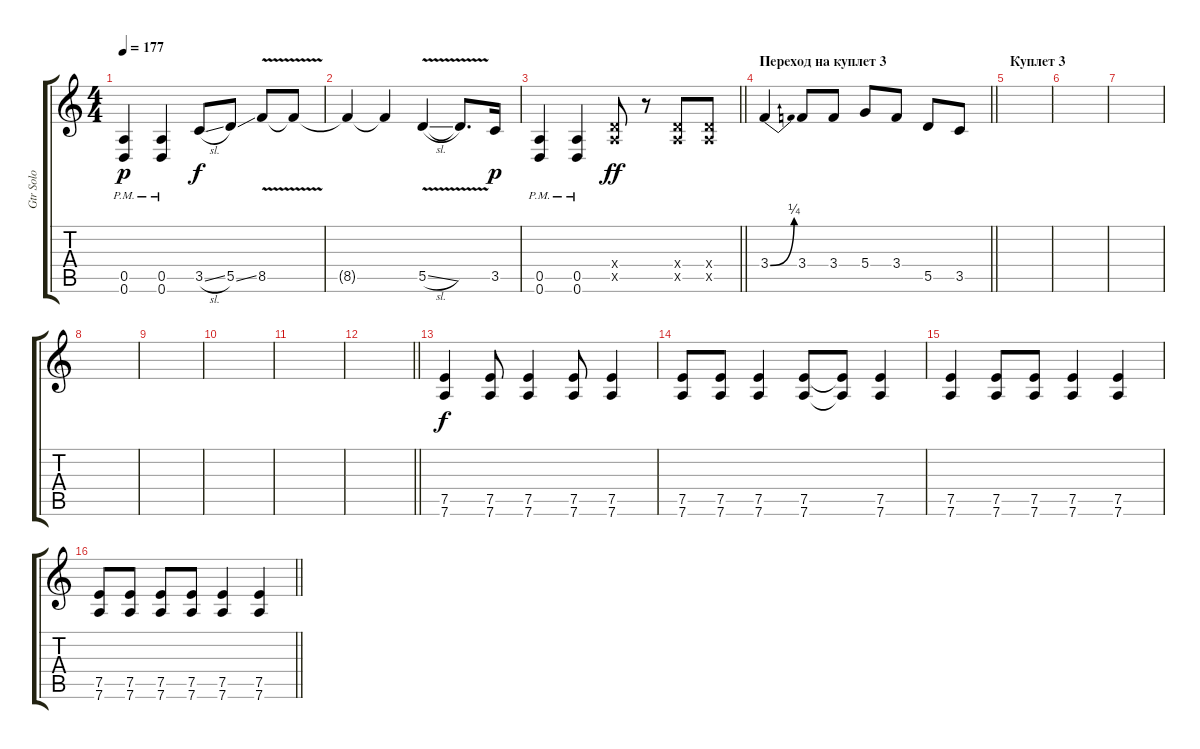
\track ("Gtr Solo" "Gtr Solo") {instrument distortionguitar}
\staff {score tabs}
\tuning (E4 B3 G3 D3 A2 D2) {hide}
\ts (4 4)
\tempo 177
\clef g2
\ks c
(0.5{pm} 0.6{pm}).4{dy p} (0.5{pm} 0.6{pm}).4 3.5{sl}.8{dy f} 5.5{ss}.8 8.5{v}.8 8.5{t}.8 |
8.5{t}.4 8.5{t}.4 5.5{v sl}.4 5.5{t}.8{d} 3.5.16{dy p} |
\barLineRight lightlight
(0.5{pm} 0.6{pm}).4 (0.5{pm} 0.6{pm}).4 (0.4{x} 0.5{x}).8{dy ff} r.8 (0.4{x} 0.5{x}).8 (0.4{x} 0.5{x}).8 |
\section ("" "Переход на куплет 3")
\barLineRight lightlight
3.4{be (bend 0 0 60 1)}.4 3.4.8 3.4.8 5.4.8 3.4.8 5.5.8 3.5.8 |
\section ("" "Куплет 3")
|
|
|
|
|
|
|
\barLineRight lightlight
|
(7.5 7.6).4{dy f} (7.5 7.6).8 (7.5 7.6).4 (7.5 7.6).8 (7.5 7.6).4 |
(7.5 7.6).8 (7.5 7.6).8 (7.5 7.6).4 (7.5 7.6).8 (7.5{t} 7.6{t}).8 (7.5 7.6).4 |
(7.5 7.6).4 (7.5 7.6).8 (7.5 7.6).8 (7.5 7.6).4 (7.5 7.6).4 |
\barLineRight lightlight
(7.5 7.6).8 (7.5 7.6).8 (7.5 7.6).8 (7.5 7.6).8 (7.5 7.6).4 (7.5 7.6).4
